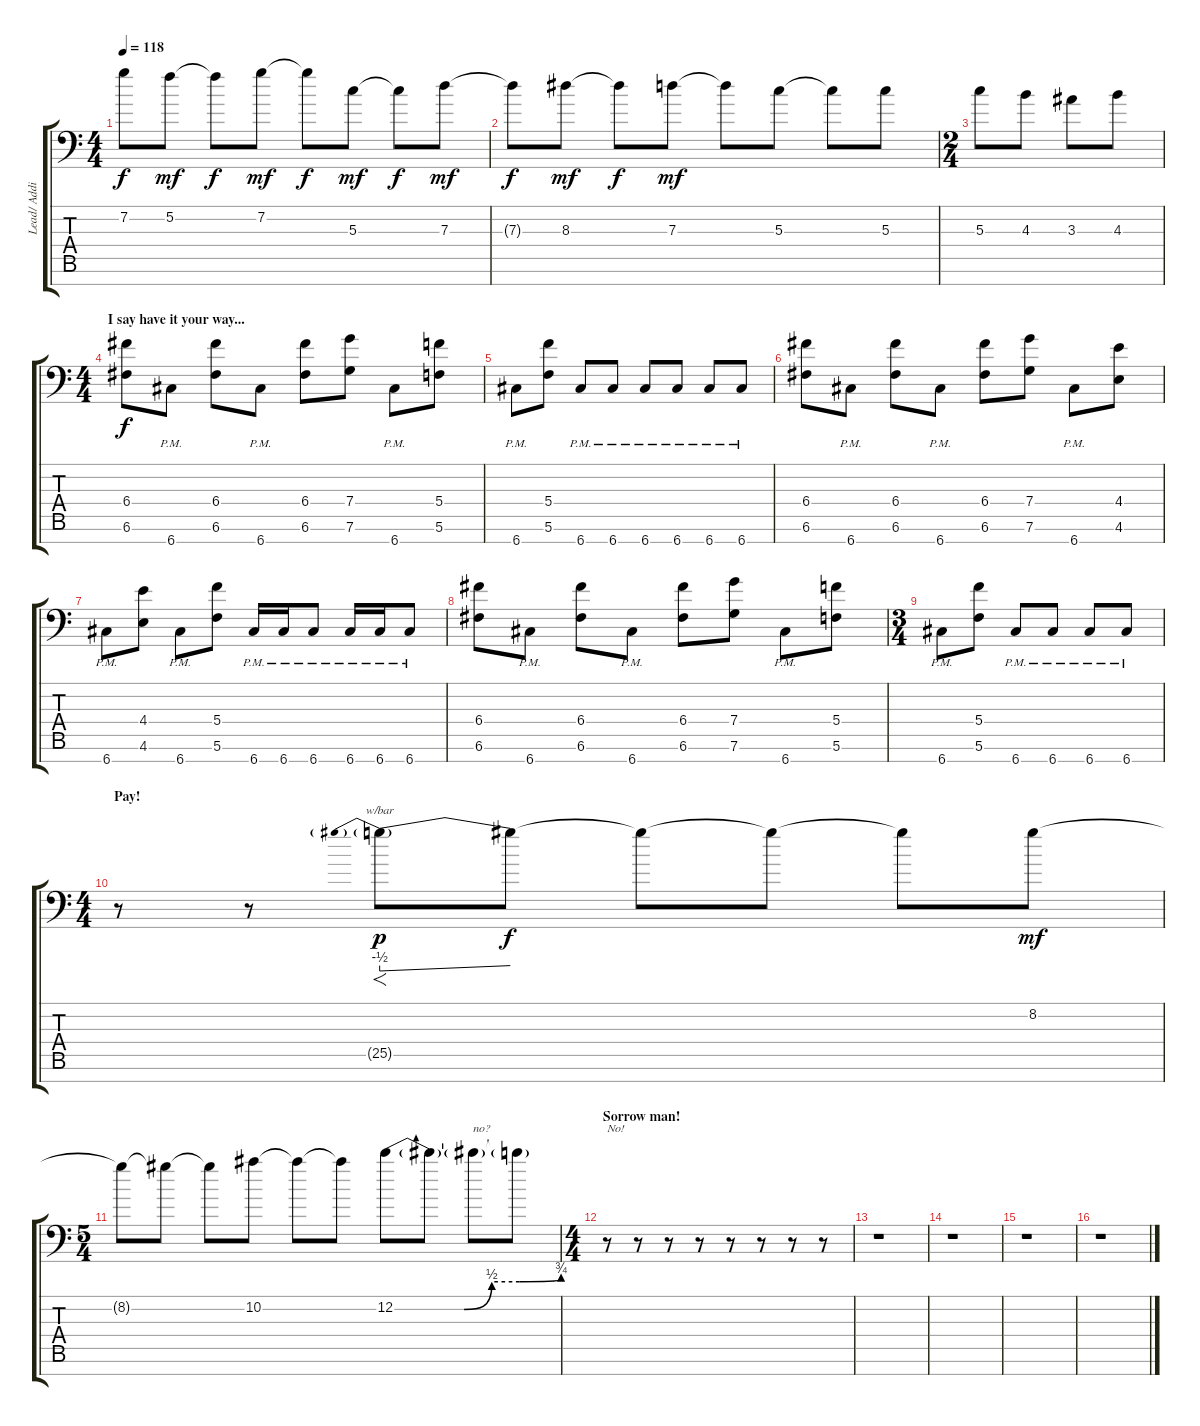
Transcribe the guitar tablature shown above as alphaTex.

\track ("Lead/ Additional" "Lead/ Addi") {instrument overdrivenguitar}
\staff {score tabs}
\tuning (E4 C4 G3 C3 G2 C2 G1) {hide}
\ts (4 4)
\tempo 118
\clef f4
\ks c
7.2{t}.8{dy f} 5.2.8{dy mf} 5.2{t}.8{dy f} 7.2.8{dy mf} 7.2{t}.8{dy f} 5.3.8{dy mf} 5.3{t}.8{dy f} 7.3.8{dy mf} |
7.3{t}.8{dy f} 8.3.8{dy mf} 8.3{t}.8{dy f} 7.3.8{dy mf} 7.3{t}.8 5.3.8 5.3{t}.8 5.3.8 |
\ts (2 4)
5.3.8 4.3.8 3.3.8 4.3.8 |
\ts (4 4)
\section ("" "I say have it your way...")
(6.4 6.6).8{dy f} 6.7{pm}.8 (6.4 6.6).8 6.7{pm}.8 (6.4 6.6).8 (7.4 7.6).8 6.7{pm}.8 (5.4 5.6).8 |
6.7{pm}.8 (5.4 5.6).8 6.7{pm}.8 6.7{pm}.8 6.7{pm}.8 6.7{pm}.8 6.7{pm}.8 6.7{pm}.8 |
(6.4 6.6).8 6.7{pm}.8 (6.4 6.6).8 6.7{pm}.8 (6.4 6.6).8 (7.4 7.6).8 6.7{pm}.8 (4.4 4.6).8 |
6.7{pm}.8 (4.4 4.6).8 6.7{pm}.8 (5.4 5.6).8 6.7{pm}.16 6.7{pm}.16 6.7{pm}.8 6.7{pm}.16 6.7{pm}.16 6.7{pm}.8 |
(6.4 6.6).8 6.7{pm}.8 (6.4 6.6).8 6.7{pm}.8 (6.4 6.6).8 (7.4 7.6).8 6.7{pm}.8 (5.4 5.6).8 |
\ts (3 4)
6.7{pm}.8 (5.4 5.6).8 6.7{pm}.8 6.7{pm}.8 6.7{pm}.8 6.7{pm}.8 |
\ts (4 4)
\section ("" "Pay!")
r.8 r.8 25.5{g}.8{f tbe (predivedive default 0 -2 60 0) dy p} 25.5{t}.8{dy f} 25.5{t}.8 25.5{t}.8 25.5{t}.8 8.2.8{dy mf} |
\ts (5 4)
8.2{t}.8 8.2{t}.8 8.2{t}.8 10.2.8 10.2{t}.8 10.2{t}.8 12.2{be (custom 0 0 25 0 35 2 45 2 60 3)}.8 12.2{t}.8 12.2{t}.8{txt "no?"} 12.2{t}.8 |
\ts (4 4)
\section ("" "Sorrow man!")
r.8{txt "No!"} r.8 r.8 r.8 r.8 r.8 r.8 r.8 |
r.1 |
r.1 |
r.1 |
r.1
